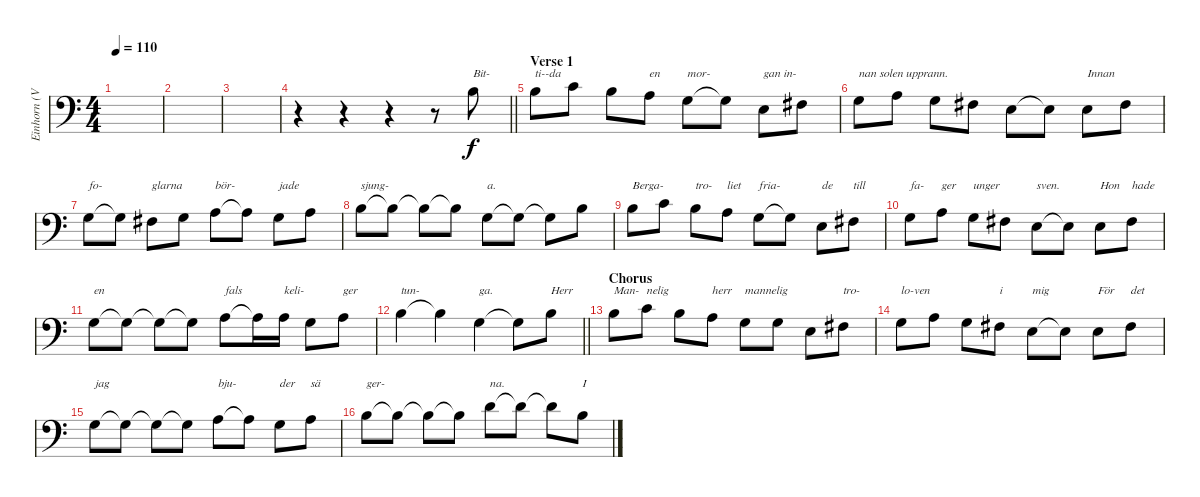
\track ("Einhorn (Vocals)" "Einhorn (V") {instrument viola}
\staff {score}
\tuning (E3 B2 G2 D2 A1 E1) {hide}
\ts (4 4)
\tempo 110
\clef f4
\ks c
|
|
|
\barLineRight lightlight
r.4 r.4 r.4 r.8 7.1.8{txt "Bit-"} |
\section ("" "Verse 1")
7.1.8{txt "ti--da"} 8.1.8 7.1.8 5.1.8{txt "en"} 3.1.8{txt "mor-"} 3.1{t}.8 0.1.8{txt "gan in-"} 2.1.8 |
3.1.8{txt "nan solen upprann."} 5.1.8 3.1.8 2.1.8 0.1.8 0.1{t}.8 0.1.8{txt "Innan"} 2.1.8 |
3.1.8{txt "fo-"} 3.1{t}.8 2.1.8{txt "glarna"} 3.1.8 5.1.8{txt "bör-"} 5.1{t}.8 3.1.8{txt "jade"} 5.1.8 |
7.1.8{txt "sjung-"} 7.1{t}.8 7.1{t}.8 7.1{t}.8 3.1.8{txt "a."} 3.1{t}.8 3.1{t}.8 7.1.8 |
7.1.8{txt "Berga-"} 8.1.8 7.1.8{txt "tro-"} 5.1.8{txt "liet"} 3.1.8{txt "fria-"} 3.1{t}.8 0.1.8{txt "de"} 2.1.8{txt "till"} |
3.1.8{txt "fa-"} 5.1.8{txt "ger"} 3.1.8{txt "unger"} 2.1.8 0.1.8{txt "sven."} 0.1{t}.8 0.1.8{txt "Hon"} 2.1.8{txt "hade"} |
3.1.8{txt "en"} 3.1{t}.8 3.1{t}.8 3.1{t}.8 5.1.8{txt "fals"} 5.1{t}.16 5.1.16{txt "keli-"} 3.1.8 5.1.8{txt "ger"} |
\barLineRight lightlight
7.1.4{txt "tun-"} 7.1{t}.4 3.1.4{txt "ga."} 3.1{t}.8 7.1.8{txt "Herr"} |
\section ("" "Chorus")
7.1.8{txt "Man-"} 8.1.8{txt "nelig"} 7.1.8 5.1.8{txt "herr"} 3.1.8{txt "mannelig"} 3.1.8 0.1.8 2.1.8{txt "tro-"} |
3.1.8{txt "lo-ven"} 5.1.8 3.1.8 2.1.8{txt "i"} 0.1.8{txt "mig"} 0.1{t}.8 0.1.8{txt "För"} 2.1.8{txt "det"} |
3.1.8{txt "jag"} 3.1{t}.8 3.1{t}.8 3.1{t}.8 5.1.8{txt "bju-"} 5.1{t}.8 3.1.8{txt "der"} 5.1.8{txt "sä"} |
7.1.8{txt "ger-"} 7.1{t}.8 7.1{t}.8 7.1{t}.8 10.1.8{txt "na."} 10.1{t}.8 10.1{t}.8 7.1.8{txt "I "}
